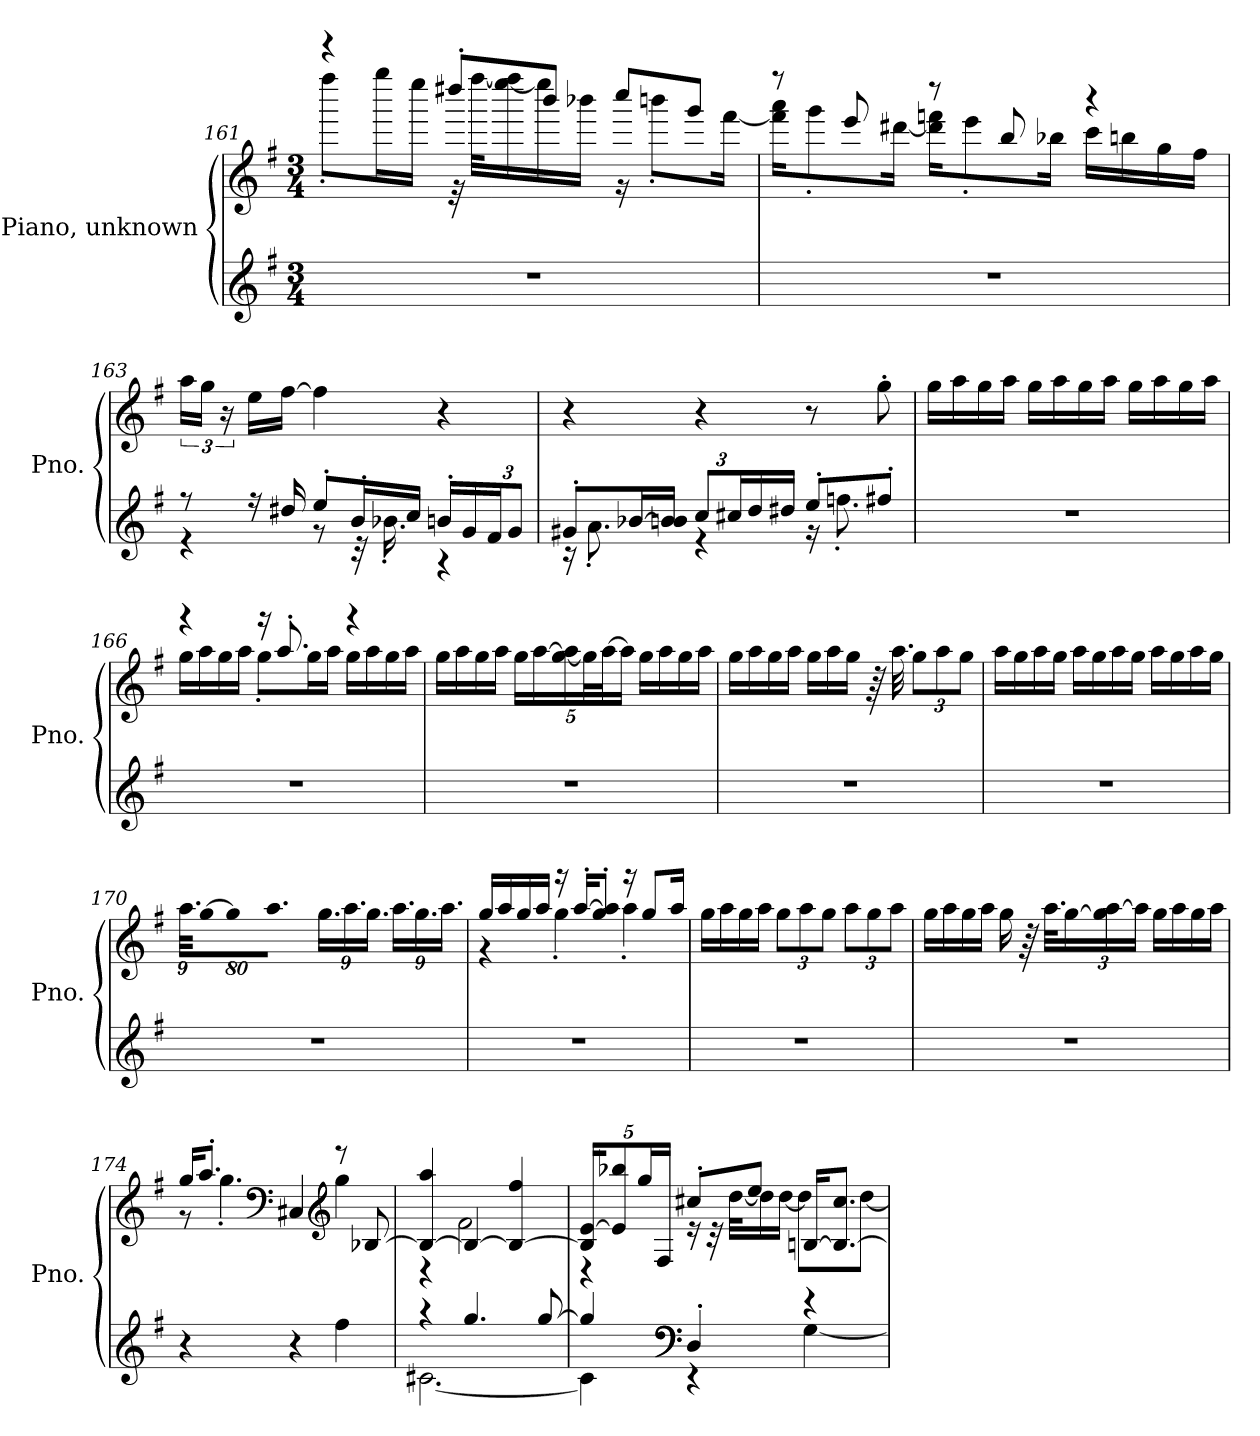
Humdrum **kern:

**kern	**kern
*part1	*part1
*staff2	*staff1
*I"Piano, unknown	*
*I'Pno.	*
!!LO:LB:g=z
*clefG2	*clefG2
*k[f#]	*k[f#]
*M3/4	*M3/4
=161	=161
*	*^
2.r	4r	8ffff#'\L
.	.	16gggg\L
.	.	16eeee\JJ
.	8dddd#X'/L	32r
.	.	[32ffff#\KLL
.	.	[16eeee\ 16ffff#\]
.	8bbb/J	16eeee\]
.	.	16bbb-X\JJ
.	8cccc/L	16r
.	.	8bbbn'\L
.	8ggg/J	.
.	.	[16fff#\Jk
=162	=162	=162
2.r	8r	16fff#\] 16aaa\KL
.	.	8ggg'\
.	8eee/	.
.	.	[16ddd#X\Jk
.	8r	16ddd#\] 16fffn\KL
.	.	8eee'\
.	8bb/	.
.	.	16bb-X\Jk
.	4r	16ccc\LL
.	.	16bbn\
.	.	16gg\
.	.	16ff#\JJ
*	*v	*v
!!LO:LB:g=z
=163	=163
*^	*
8r	4r	24aa\LL
.	.	24gg\JJ
.	.	24r
16r	.	16ee\LL
16dd#X/	.	[16ff#\JJ
8ee'/L	8r	4ff#\]
16b'/L	32r	.
.	16.b-X'\	.
16cc/JJ	.	.
16bn'/LL	4r	4r
16g/	.	.
*Xbrackettup	*	*
24f#/J	.	.
12g/J	.	.
=164	=164	=164
8g#X'/L	16r	4r
.	8.a'\	.
[16b-X/L	.	.
16b-/] 16bn/JJ	.	.
12cc/L	4r	4r
24cc#X/L	.	.
16dd/	.	.
16dd#X/JJ	.	.
8ee'/L	16r	8r
.	8.ffn'\	.
8ff#X'/J	.	8gg'\
*v	*v	*
=165	=165
2.r	16gg\LL
.	16aa\
.	16gg\
.	16aa\JJ
.	16gg\LL
.	16aa\
.	16gg\
.	16aa\JJ
.	16gg\LL
.	16aa\
.	16gg\
.	16aa\JJ
!!LO:LB:g=z
=166	=166
*	*^
2.r	4r	16gg\LL
.	.	16aa\
.	.	16gg\
.	.	16aa\JJ
.	16r	8gg'\L
.	8.aa'/	.
.	.	16gg\L
.	.	16aa\JJ
.	4r	16gg\LL
.	.	16aa\
.	.	16gg\
.	.	16aa\JJ
*	*v	*v
=167	=167
2.r	16gg\LL
.	16aa\
.	16gg\
.	16aa\JJ
*	*Xbrackettup
.	20gg\LL
.	[20aa\
.	[20gg\ 20aa\]
.	40gg\L]
.	[40aa\J
.	20aa\JJ]
.	16gg\LL
.	16aa\
.	16gg\
.	16aa\JJ
=168	=168
2.r	16gg\LL
.	16aa\
.	16gg\
.	16aa\JJ
.	16gg\LL
.	16aa\
.	16gg\JJ
.	64r
.	32.aa\
.	12gg\L
.	12aa\
.	12gg\J
!!LO:LB:g=z
=169	=169
2.r	16aa\LL
.	16gg\
.	16aa\
.	16gg\JJ
.	16aa\LL
.	16gg\
.	16aa\
.	16gg\JJ
.	16aa\LL
.	16gg\
.	16aa\
.	16gg\JJ
=170	=170
2.r	36.aa\KKL
!	!LO:N:vis=8
.	[640%71gg\
!	!LO:N:vis=64
.	640%9gg\KKL]
.	18.aa\JJ
.	18.gg\LL
.	18.aa\
.	18.gg\JJ
.	18.aa\LL
.	18.gg\
.	18.aa\JJ
=171	=171
*	*^
2.r	16gg/LL	4r
.	16aa/	.
.	16gg/	.
.	16aa/JJ	.
.	16r	4gg'\
.	[16aa'/KL	.
.	8gg/' 8aa/]'J	.
.	16r	4aa'\
.	8gg/L	.
.	16aa/Jk	.
*	*v	*v
!!LO:PB:g=z
=172	=172
2.r	16gg\LL
.	16aa\
.	16gg\
.	16aa\JJ
.	12gg\L
.	12aa\
.	12gg\J
.	12aa\L
.	12gg\
.	12aa\J
=173	=173
2.r	16gg\LL
.	16aa\
.	16gg\
.	16aa\JJ
.	16gg\
.	64r
.	32.aa\KLL
.	[24gg\
.	24gg\] [24aa\
.	24aa\JJ]
.	16gg\LL
.	16aa\
.	16gg\
.	16aa\JJ
=174	=174
*	*^
4r	16gg/KL	8r
.	8.aa'/J	.
.	.	4.gg'\
*	*clefF4	*
4r	4C#X/	.
*	*clefG2	*
4ff#\	8r	4gg\
.	[8B-X/	.
!!LO:LB:g=z	!!
=175	=175	=175
*^	*	*
4r	[2.c#X\	4B-/_ 4aa/	4r
4.gg/	.	4B-/_	2f#\
.	.	4B-/_ 4ff#/	.
[8gg/	.	.	.
=176	=176	=176	=176
4gg/]	4c#\]	20B-/] [20e/KL	4r
.	.	10e/] 10bb-X/	.
.	.	20gg/L	.
.	.	20F#/JJ	.
*clefF4	*	*	*
4D'/	4r	8cc#X'/L	16r
.	.	.	32r
.	.	.	[32dd\KLL
.	.	8ee/J	16dd\]
.	.	.	[16dd\JJ
4r	[4G\	[16Bn/KL	8dd\L]
.	.	8.B/_ 8.cc#/J	.
.	.	.	[8dd\J
*v	*v	*	*
*	*v	*v
=	=
*-	*-
